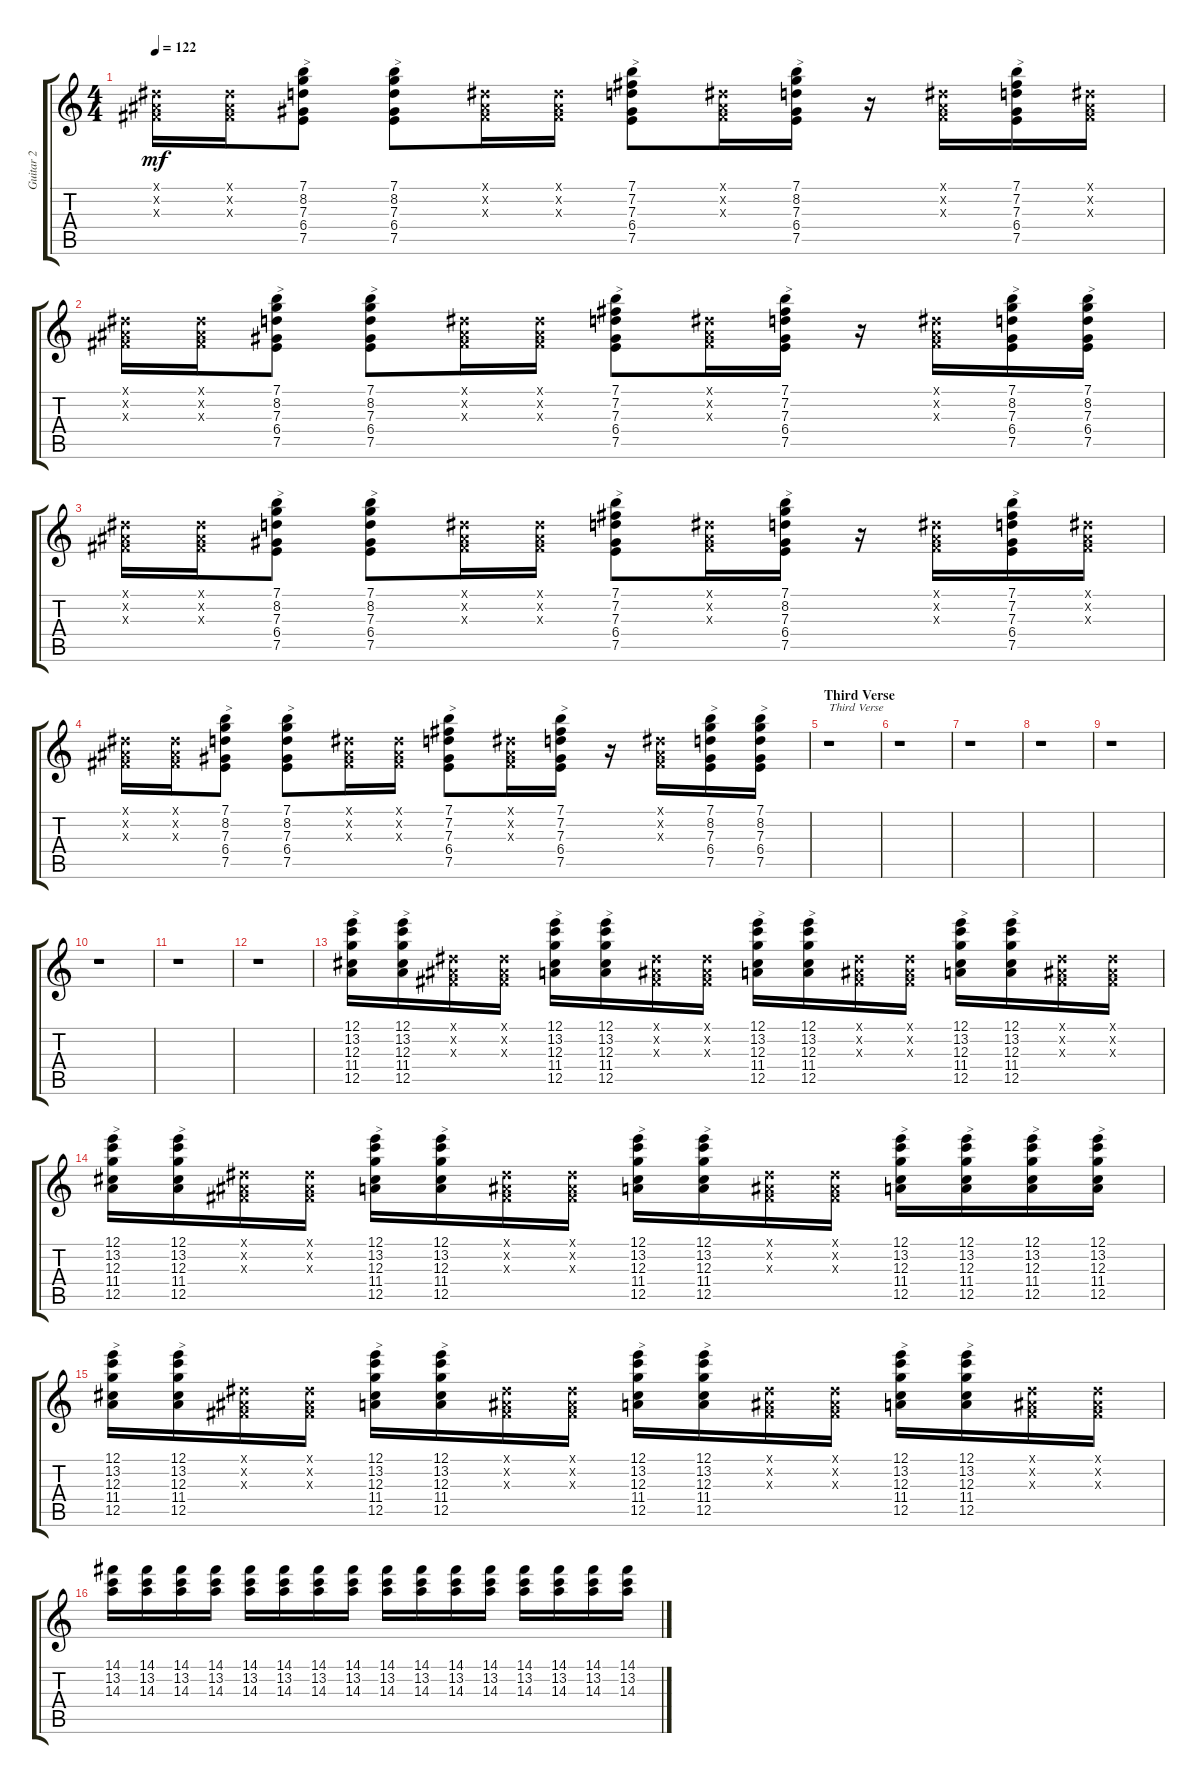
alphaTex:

\track ("Guitar 2" "Guitar 2") {instrument distortionguitar}
\staff {score tabs}
\tuning (E4 B3 G3 D3 A2 E2) {hide}
\ts (4 4)
\tempo 122
\clef g2
\ks c
(-1.1{x} -1.2{x} -1.3{x}).16{dy mf} (-1.1{x} -1.2{x} -1.3{x}).16 (7.1 8.2 7.3 6.4 7.5).8{txt ">"} (7.1 8.2 7.3 6.4 7.5).8{txt ">"} (-1.1{x} -1.2{x} -1.3{x}).16 (-1.1{x} -1.2{x} -1.3{x}).16 (7.1 7.2 7.3 6.4 7.5).8{txt ">"} (-1.1{x} -1.2{x} -1.3{x}).16 (7.1 8.2 7.3 6.4 7.5).16{txt ">"} r.16 (-1.1{x} -1.2{x} -1.3{x}).16 (7.1 7.2 7.3 6.4 7.5).16{txt ">"} (-1.1{x} -1.2{x} -1.3{x}).16 |
(-1.1{x} -1.2{x} -1.3{x}).16 (-1.1{x} -1.2{x} -1.3{x}).16 (7.1 8.2 7.3 6.4 7.5).8{txt ">"} (7.1 8.2 7.3 6.4 7.5).8{txt ">"} (-1.1{x} -1.2{x} -1.3{x}).16 (-1.1{x} -1.2{x} -1.3{x}).16 (7.1 7.2 7.3 6.4 7.5).8{txt ">"} (-1.1{x} -1.2{x} -1.3{x}).16 (7.1 7.2 7.3 6.4 7.5).16{txt ">"} r.16 (-1.1{x} -1.2{x} -1.3{x}).16 (7.1 8.2 7.3 6.4 7.5).16{txt ">"} (7.1 8.2 7.3 6.4 7.5).16{txt ">"} |
(-1.1{x} -1.2{x} -1.3{x}).16 (-1.1{x} -1.2{x} -1.3{x}).16 (7.1 8.2 7.3 6.4 7.5).8{txt ">"} (7.1 8.2 7.3 6.4 7.5).8{txt ">"} (-1.1{x} -1.2{x} -1.3{x}).16 (-1.1{x} -1.2{x} -1.3{x}).16 (7.1 7.2 7.3 6.4 7.5).8{txt ">"} (-1.1{x} -1.2{x} -1.3{x}).16 (7.1 8.2 7.3 6.4 7.5).16{txt ">"} r.16 (-1.1{x} -1.2{x} -1.3{x}).16 (7.1 7.2 7.3 6.4 7.5).16{txt ">"} (-1.1{x} -1.2{x} -1.3{x}).16 |
(-1.1{x} -1.2{x} -1.3{x}).16 (-1.1{x} -1.2{x} -1.3{x}).16 (7.1 8.2 7.3 6.4 7.5).8{txt ">"} (7.1 8.2 7.3 6.4 7.5).8{txt ">"} (-1.1{x} -1.2{x} -1.3{x}).16 (-1.1{x} -1.2{x} -1.3{x}).16 (7.1 7.2 7.3 6.4 7.5).8{txt ">"} (-1.1{x} -1.2{x} -1.3{x}).16 (7.1 7.2 7.3 6.4 7.5).16{txt ">"} r.16 (-1.1{x} -1.2{x} -1.3{x}).16 (7.1 8.2 7.3 6.4 7.5).16{txt ">"} (7.1 8.2 7.3 6.4 7.5).16{txt ">"} |
\section ("" "Third Verse")
r.1{txt "Third Verse"} |
r.1 |
r.1 |
r.1 |
r.1 |
r.1 |
r.1 |
r.1 |
(12.1 13.2 12.3 11.4 12.5).16{txt ">"} (12.1 13.2 12.3 11.4 12.5).16{txt ">"} (-1.1{x} -1.2{x} -1.3{x}).16 (-1.1{x} -1.2{x} -1.3{x}).16 (12.1 13.2 12.3 11.4 12.5).16{txt ">"} (12.1 13.2 12.3 11.4 12.5).16{txt ">"} (-1.1{x} -1.2{x} -1.3{x}).16 (-1.1{x} -1.2{x} -1.3{x}).16 (12.1 13.2 12.3 11.4 12.5).16{txt ">"} (12.1 13.2 12.3 11.4 12.5).16{txt ">"} (-1.1{x} -1.2{x} -1.3{x}).16 (-1.1{x} -1.2{x} -1.3{x}).16 (12.1 13.2 12.3 11.4 12.5).16{txt ">"} (12.1 13.2 12.3 11.4 12.5).16{txt ">"} (-1.1{x} -1.2{x} -1.3{x}).16 (-1.1{x} -1.2{x} -1.3{x}).16 |
(12.1 13.2 12.3 11.4 12.5).16{txt ">"} (12.1 13.2 12.3 11.4 12.5).16{txt ">"} (-1.1{x} -1.2{x} -1.3{x}).16 (-1.1{x} -1.2{x} -1.3{x}).16 (12.1 13.2 12.3 11.4 12.5).16{txt ">"} (12.1 13.2 12.3 11.4 12.5).16{txt ">"} (-1.1{x} -1.2{x} -1.3{x}).16 (-1.1{x} -1.2{x} -1.3{x}).16 (12.1 13.2 12.3 11.4 12.5).16{txt ">"} (12.1 13.2 12.3 11.4 12.5).16{txt ">"} (-1.1{x} -1.2{x} -1.3{x}).16 (-1.1{x} -1.2{x} -1.3{x}).16 (12.1 13.2 12.3 11.4 12.5).16{txt ">"} (12.1 13.2 12.3 11.4 12.5).16{txt ">"} (12.1 13.2 12.3 11.4 12.5).16{txt ">"} (12.1 13.2 12.3 11.4 12.5).16{txt ">"} |
(12.1 13.2 12.3 11.4 12.5).16{txt ">"} (12.1 13.2 12.3 11.4 12.5).16{txt ">"} (-1.1{x} -1.2{x} -1.3{x}).16 (-1.1{x} -1.2{x} -1.3{x}).16 (12.1 13.2 12.3 11.4 12.5).16{txt ">"} (12.1 13.2 12.3 11.4 12.5).16{txt ">"} (-1.1{x} -1.2{x} -1.3{x}).16 (-1.1{x} -1.2{x} -1.3{x}).16 (12.1 13.2 12.3 11.4 12.5).16{txt ">"} (12.1 13.2 12.3 11.4 12.5).16{txt ">"} (-1.1{x} -1.2{x} -1.3{x}).16 (-1.1{x} -1.2{x} -1.3{x}).16 (12.1 13.2 12.3 11.4 12.5).16{txt ">"} (12.1 13.2 12.3 11.4 12.5).16{txt ">"} (-1.1{x} -1.2{x} -1.3{x}).16 (-1.1{x} -1.2{x} -1.3{x}).16 |
(14.1 13.2 14.3).16 (14.1 13.2 14.3).16 (14.1 13.2 14.3).16 (14.1 13.2 14.3).16 (14.1 13.2 14.3).16 (14.1 13.2 14.3).16 (14.1 13.2 14.3).16 (14.1 13.2 14.3).16 (14.1 13.2 14.3).16 (14.1 13.2 14.3).16 (14.1 13.2 14.3).16 (14.1 13.2 14.3).16 (14.1 13.2 14.3).16 (14.1 13.2 14.3).16 (14.1 13.2 14.3).16 (14.1 13.2 14.3).16
